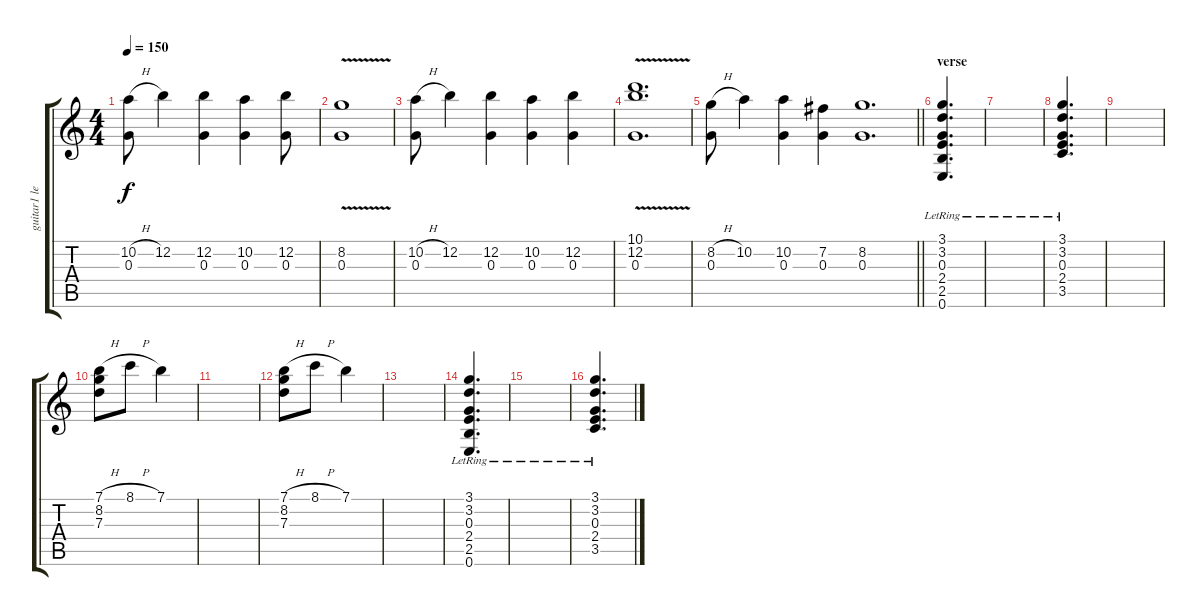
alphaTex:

\track ("guitar1 lead" "guitar1 le") {instrument acousticguitarsteel}
\staff {score tabs}
\tuning (E4 B3 G3 D3 A2 E2) {hide}
\ts (4 4)
\tempo 150
\clef g2
\ks c
(10.2{h} 0.3).8{dy f} 12.2.4 (12.2 0.3).4 (10.2 0.3).4 (12.2 0.3).8 |
(8.2{v} 0.3).1 |
(10.2{h} 0.3).8 12.2.4 (12.2 0.3).4 (10.2 0.3).4 (12.2 0.3).4 |
(10.1 12.2 0.3{v}).1{d} |
\barLineRight lightlight
(8.2{h} 0.3).8 10.2.4 (10.2 0.3).4 (7.2 0.3).4 (8.2 0.3).1{d} |
\section ("" "verse")
(3.1{lr} 3.2{lr} 0.3{lr} 2.4{lr} 2.5{lr} 0.6{lr}).4{d} |
|
(3.1{lr} 3.2{lr} 0.3{lr} 2.4{lr} 3.5{lr}).4{d} |
|
(7.1{h} 8.2 7.3).8 8.1{h}.8 7.1.4 |
|
(7.1{h} 8.2 7.3).8 8.1{h}.8 7.1.4 |
|
(3.1{lr} 3.2{lr} 0.3{lr} 2.4{lr} 2.5{lr} 0.6{lr}).4{d} |
|
(3.1{lr} 3.2{lr} 0.3{lr} 2.4{lr} 3.5{lr}).4{d}
